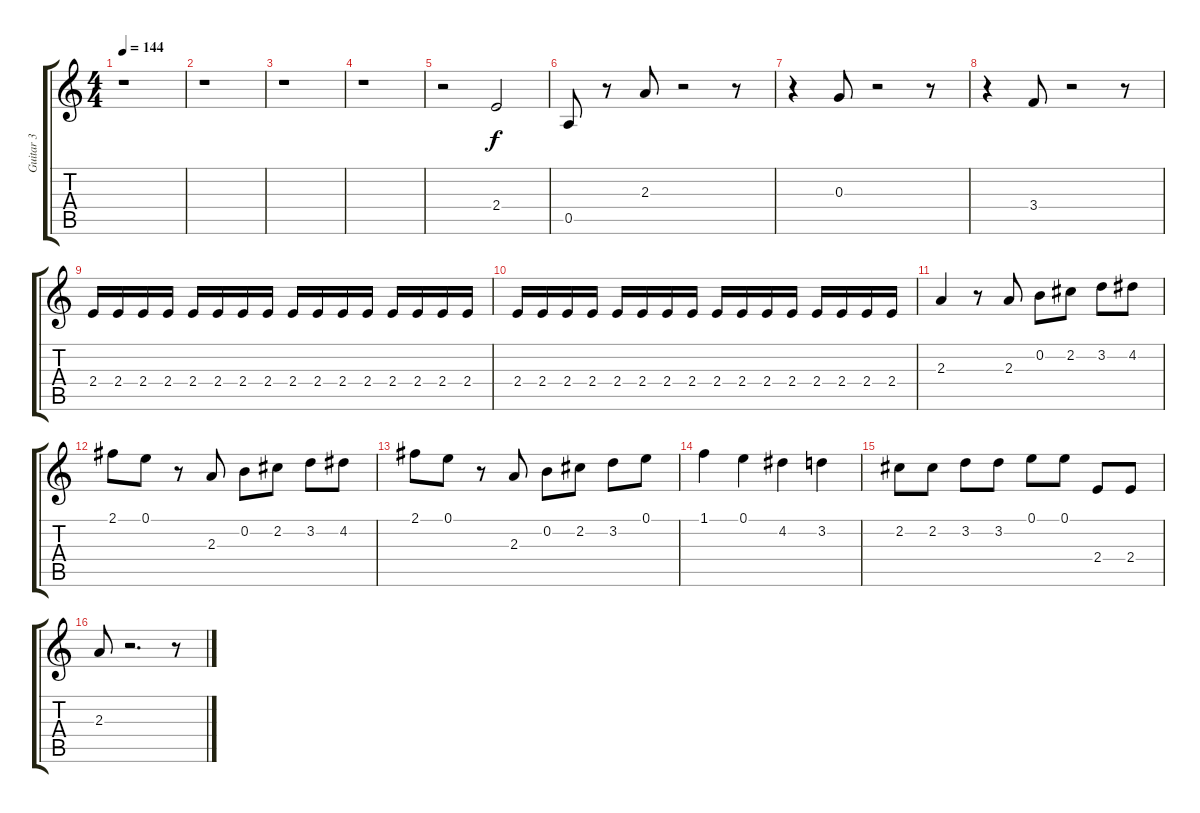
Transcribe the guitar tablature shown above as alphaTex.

\track ("Guitar 3" "Guitar 3") {instrument acousticguitarnylon}
\staff {score tabs}
\tuning (E4 B3 G3 D3 A2 E2) {hide}
\ts (4 4)
\tempo 144
\clef g2
\ks c
r.1{dy f} |
r.1 |
r.1 |
r.1 |
r.2 2.4.2 |
0.5.8 r.8 2.3.8 r.2 r.8 |
r.4 0.3.8 r.2 r.8 |
r.4 3.4.8 r.2 r.8 |
2.4.16 2.4.16 2.4.16 2.4.16 2.4.16 2.4.16 2.4.16 2.4.16 2.4.16 2.4.16 2.4.16 2.4.16 2.4.16 2.4.16 2.4.16 2.4.16 |
2.4.16 2.4.16 2.4.16 2.4.16 2.4.16 2.4.16 2.4.16 2.4.16 2.4.16 2.4.16 2.4.16 2.4.16 2.4.16 2.4.16 2.4.16 2.4.16 |
2.3.4 r.8 2.3.8 0.2.8 2.2.8 3.2.8 4.2.8 |
2.1.8 0.1.8 r.8 2.3.8 0.2.8 2.2.8 3.2.8 4.2.8 |
2.1.8 0.1.8 r.8 2.3.8 0.2.8 2.2.8 3.2.8 0.1.8 |
1.1.4 0.1.4 4.2.4 3.2.4 |
2.2.8 2.2.8 3.2.8 3.2.8 0.1.8 0.1.8 2.4.8 2.4.8 |
2.3.8 r.2{d} r.8
